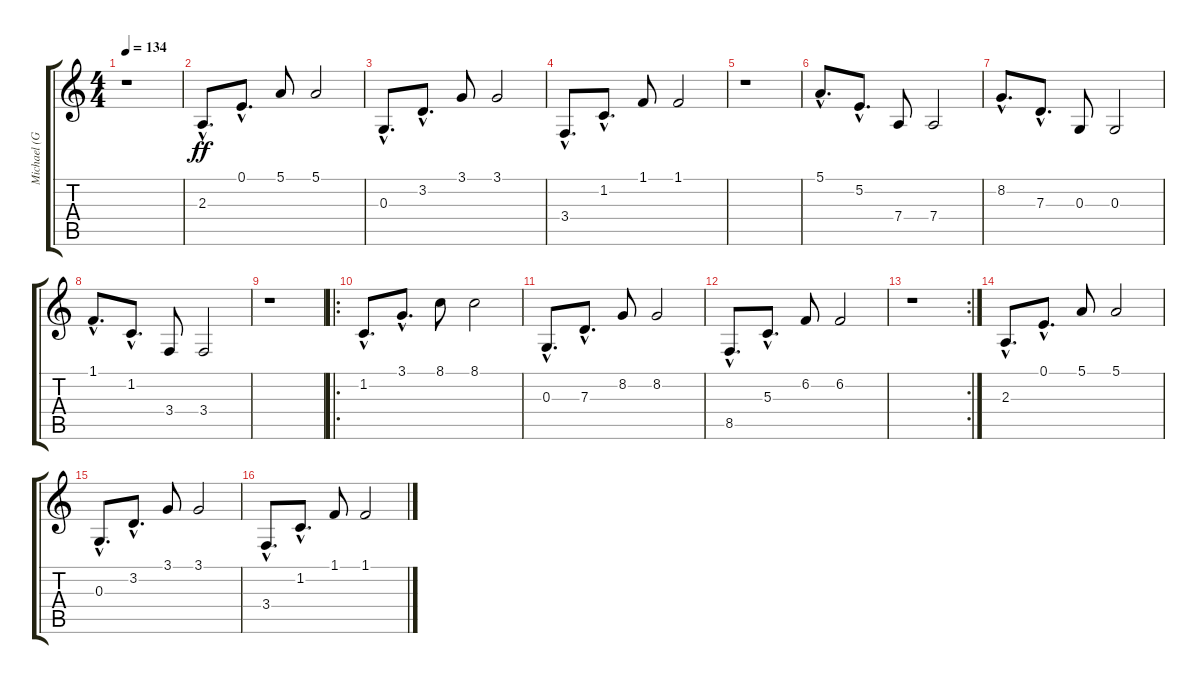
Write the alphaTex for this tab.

\track ("Michael (Gesang)" "Michael (G") {instrument whistle}
\staff {score tabs}
\tuning (E4 B3 G3 D3 A2 E2) {hide}
\ts (4 4)
\tempo 134
\clef g2
\ks c
r.1{dy ff} |
2.3{hac}.8{d} 0.1{hac}.8{d} 5.1.8 5.1.2 |
0.3{hac}.8{d} 3.2{hac}.8{d} 3.1.8 3.1.2 |
3.4{hac}.8{d} 1.2{hac}.8{d} 1.1.8 1.1.2 |
r.1 |
5.1{hac}.8{d} 5.2{hac}.8{d} 7.4.8 7.4.2 |
8.2{hac}.8{d} 7.3{hac}.8{d} 0.3.8 0.3.2 |
1.1{hac}.8{d} 1.2{hac}.8{d} 3.4.8 3.4.2 |
r.1 |
\ro
1.2{hac}.8{d} 3.1{hac}.8{d} 8.1.8 8.1.2 |
0.3{hac}.8{d} 7.3{hac}.8{d} 8.2.8 8.2.2 |
8.5{hac}.8{d} 5.3{hac}.8{d} 6.2.8 6.2.2 |
\rc 2
r.1 |
2.3{hac}.8{d} 0.1{hac}.8{d} 5.1.8 5.1.2 |
0.3{hac}.8{d} 3.2{hac}.8{d} 3.1.8 3.1.2 |
3.4{hac}.8{d} 1.2{hac}.8{d} 1.1.8 1.1.2
